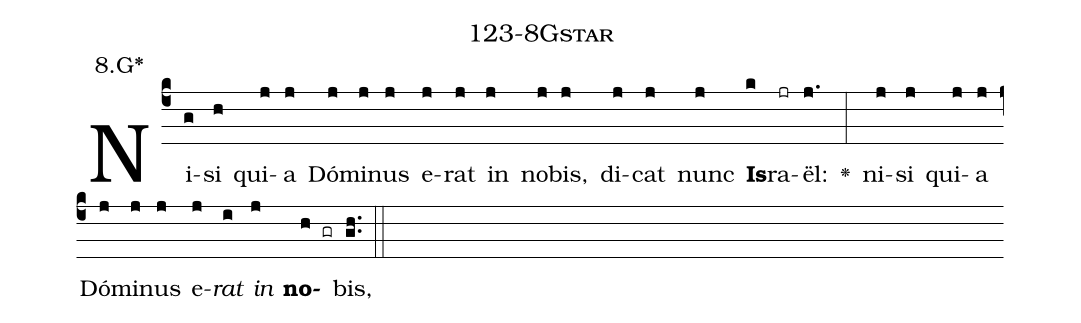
name: 123-8Gstar;
annotation: 8.G*;
%%
(c4)Ni(g)si(h) qui(j)a(j) Dó(j)mi(j)nus(j) e(j)rat(j) in(j) no(j)bis,(j) di(j)cat(j) nunc(j) <b>Is</b>(k)ra(jr)ël:(j.) <v>\greheightstar</v>(:) ni(j)si(j) qui(j)a(j) Dó(j)mi(j)nus(j) e(j)<i>rat</i>(i) <i>in</i>(j) <b>no</b>(h gr)bis,(gh..) (::)


%E(j) u(j) o(i) u(j) a(h) e.(gh..) (::)
